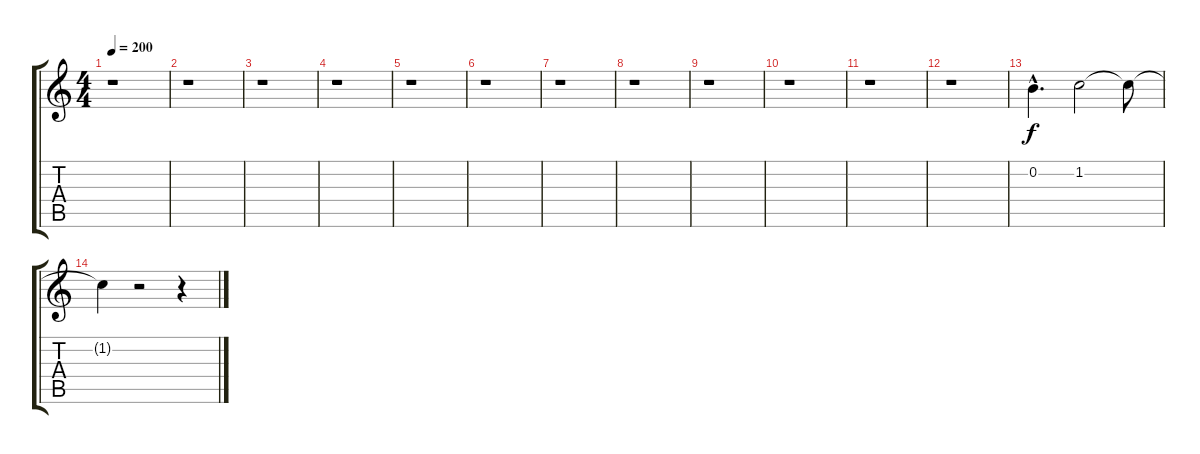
\track "" {instrument acousticguitarsteel}
\staff {score tabs}
\tuning (E4 B3 G3 D3 A2 E2) {hide}
\ts (4 4)
\tempo 200
\clef g2
\ks c
r.1{dy f} |
r.1 |
r.1 |
r.1 |
r.1 |
r.1 |
r.1 |
r.1 |
r.1 |
r.1 |
r.1 |
r.1 |
0.2{hac}.4{d volume 7} 1.2.2 1.2{t}.8 |
1.2{t}.4 r.2 r.4
